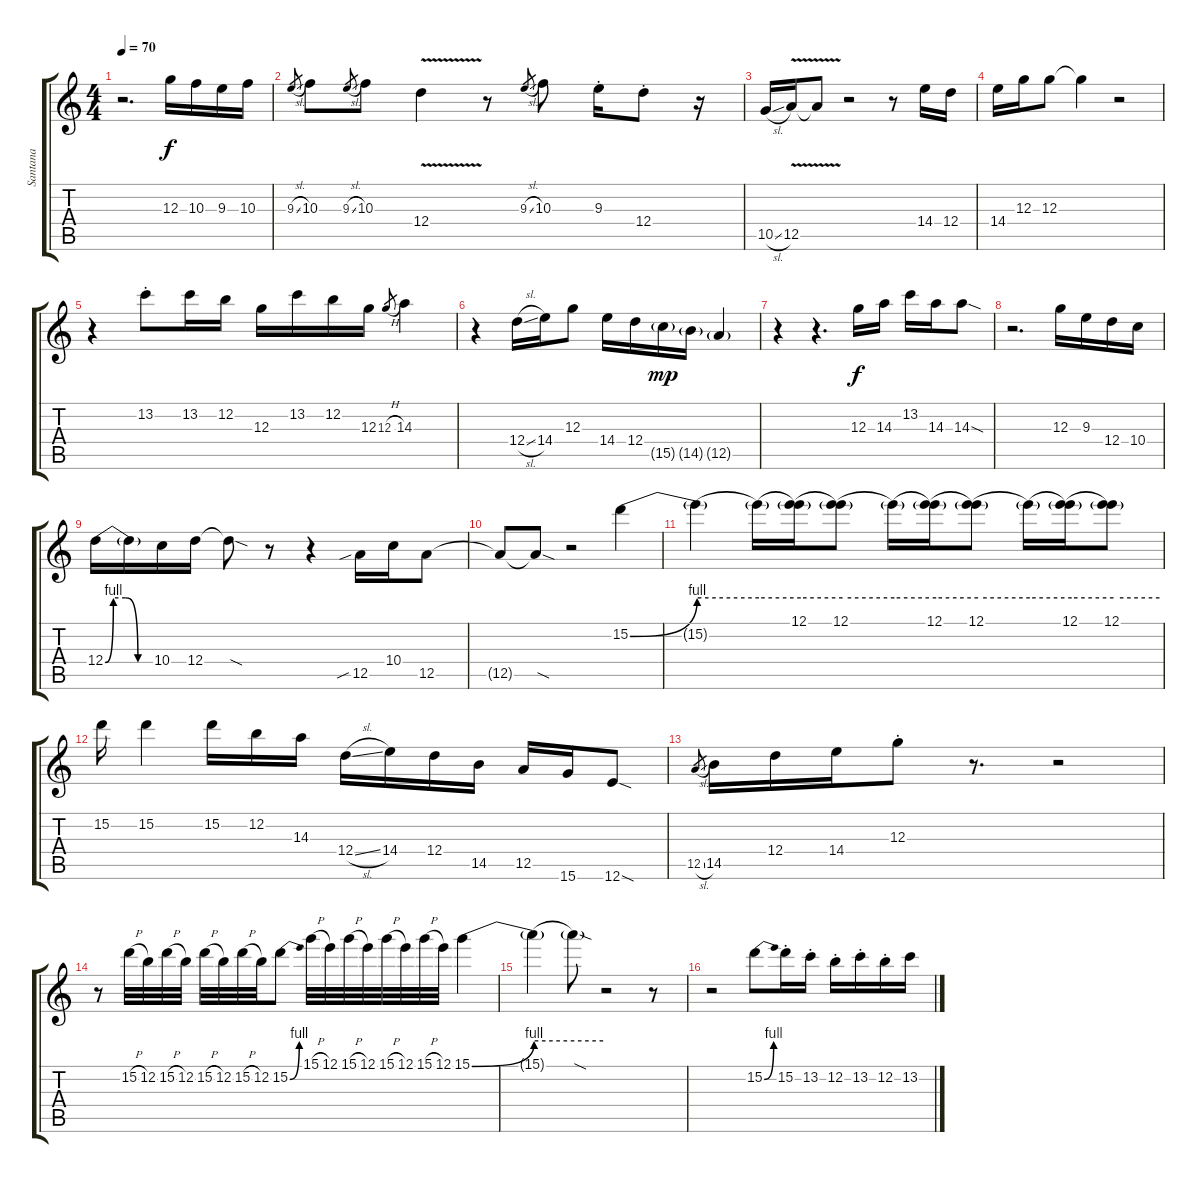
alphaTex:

\track ("Santana" "Santana") {instrument overdrivenguitar}
\staff {score tabs}
\tuning (E4 B3 G3 D3 A2 E2) {hide}
\ts (4 4)
\tempo 70
\clef g2
\ks c
r.2{d dy f} 12.3.16 10.3.16 9.3.16 10.3.16 |
9.3{sl}.8{gr} 10.3.8 9.3{sl}.8{gr} 10.3.8 12.4{v}.4 r.8 9.3{sl}.8{gr} 10.3.8 9.3{st}.16 12.4{st}.8 r.16 |
10.5{sl}.16 12.5{v}.16 12.5{v t}.8 r.2 r.8 14.4.16 12.4.16 |
14.4.16 12.3.16 12.3.8 12.3{t}.4 r.2 |
r.4 13.2{st}.8 13.2.16 12.2.16 12.3.16 13.2.16 12.2.16 12.3.16 12.3{h}.8{gr} 14.3.4 |
r.4 12.4{sl}.16 14.4.16 12.3.8 14.4.16 12.4.16 15.5{g}.16{dy mp} 14.5{g}.16 12.5{g}.4 |
r.4 r.4{d} 12.3.16{dy f} 14.3.16 13.2.16 14.3.16 14.3{sod}.8 |
r.2{d} 12.3.16 9.3.16 12.4.16 10.4.16 |
12.4{be (custom 0 0 10 4 25 4 40 0 60 0)}.16 12.4{t}.16 10.4.16 12.4.16 12.4{sod t}.8 r.8 r.4 12.5{sib}.16 10.4.16 12.5.8 |
12.5{t}.8 12.5{sod t}.8 r.2 15.2{be (bend 0 0 60 4)}.4 |
15.2{be (hold 0 4 60 4) t}.4 15.2{be (hold 0 4 60 4) t}.16 (12.1 15.2{be (hold 0 4 60 4) t}).16 (12.1 15.2{be (hold 0 4 60 4) t}).8 15.2{be (hold 0 4 60 4) t}.16 (12.1 15.2{be (hold 0 4 60 4) t}).16 (12.1 15.2{be (hold 0 4 60 4) t}).8 15.2{be (hold 0 4 60 4) t}.16 (12.1 15.2{be (hold 0 4 60 4) t}).16 (12.1 15.2{be (hold 0 4 60 4) t}).8 |
15.2.16 15.2.4 15.2.16 12.2.16 14.3.16 12.4{sl}.16 14.4.16 12.4.16 14.5.16 12.5.16 15.6.16 12.6{sod}.8 |
12.5{sl}.8{gr} 14.5.16 12.4.16 14.4.16 12.3{st}.8 r.8{d} r.2 |
r.8 15.2{h}.32 12.2.32 15.2{h}.32 12.2.32 15.2{h}.32 12.2.32 15.2{h}.32 12.2.32 15.2{be (bend 0 0 60 4)}.8 15.1{h}.32 12.1.32 15.1{h}.32 12.1.32 15.1{h}.32 12.1.32 15.1{h}.32 12.1.32 15.1{be (bend 0 0 60 4)}.4 |
15.1{be (hold 0 4 60 4) t}.4 15.1{sod t}.8 r.2 r.8 |
r.2 15.2{be (bend 0 0 60 4)}.8 15.2{st}.16 13.2{st}.16 12.2{st}.16 13.2{st}.16 12.2{st}.16 13.2.16
